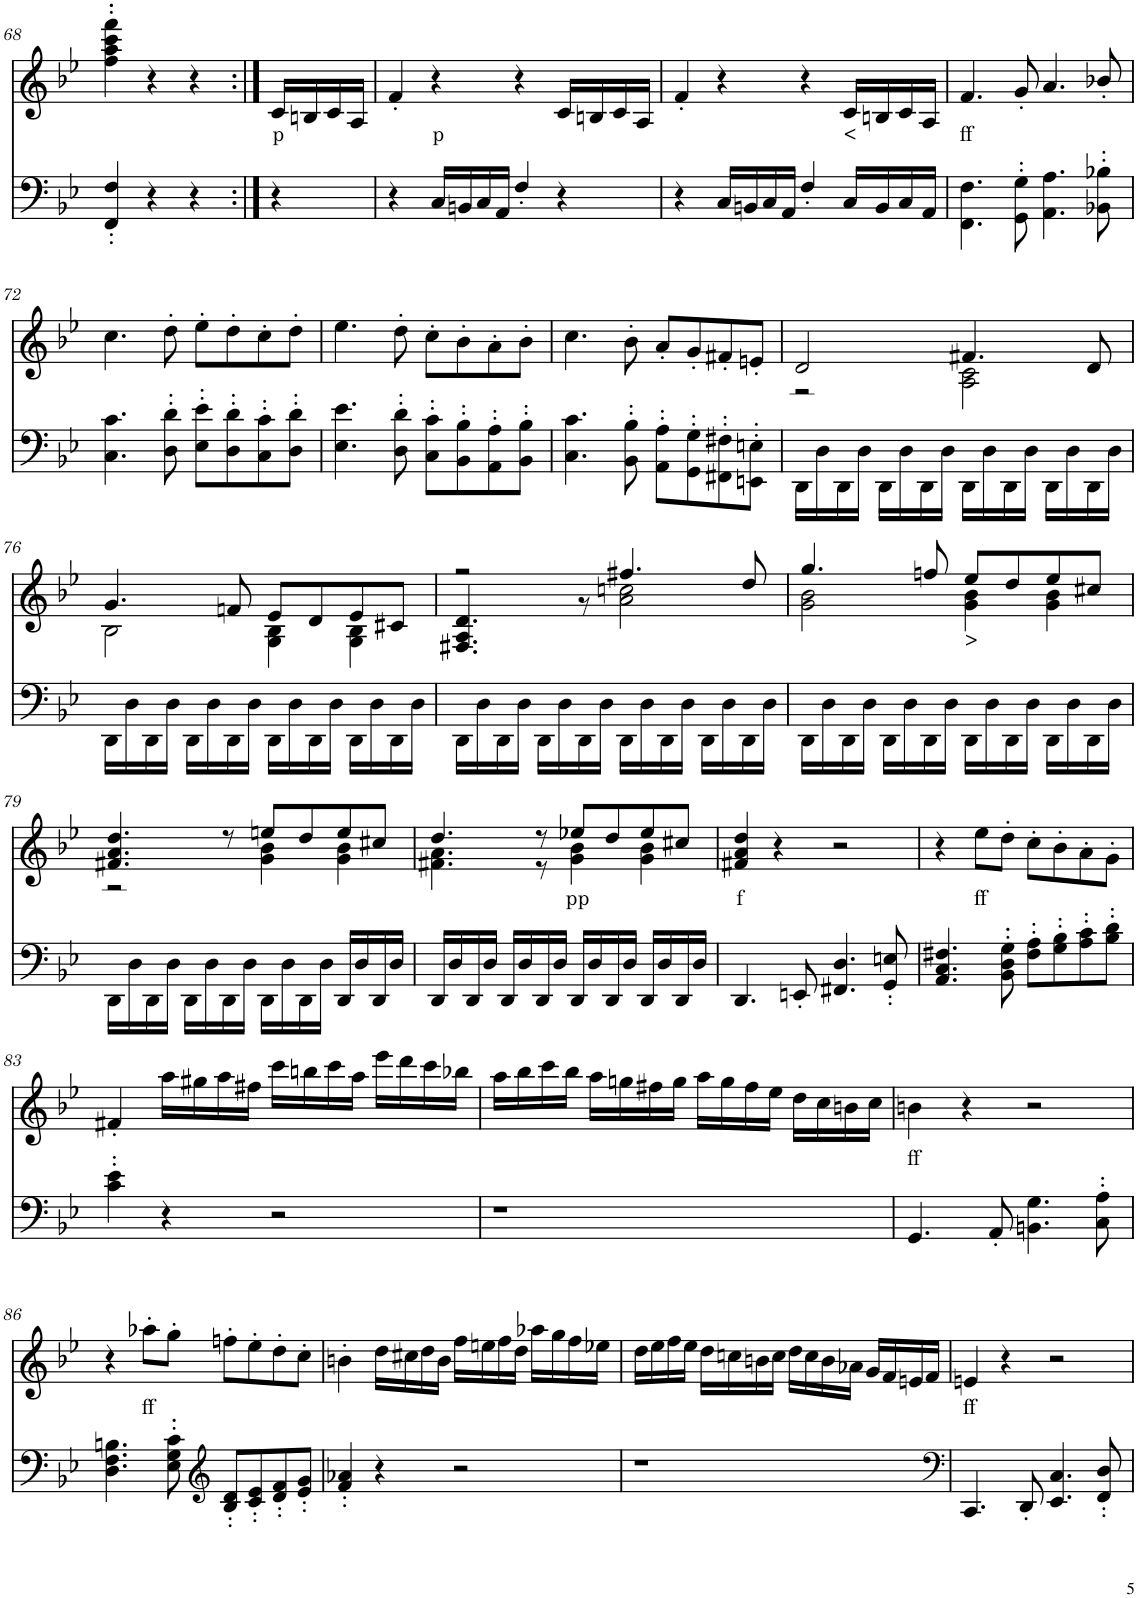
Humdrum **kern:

**kern	**kern	**text
*part2	*part1	*part1
*staff2	*staff1	*staff1
*I"Piano	*I"Piano	*
*I'Pno	*I'Pno	*
!!LO:PB:g=z
*clefF4	*clefG2	*
*k[b-e-]	*k[b-e-]	*
*B-:	*B-:	*
*M4/4	*M4/4	*
=68	=68	=68
4FF/' 4F/'	4ff\' 4aa\' 4ccc\' 4fff\'	.
4r	4r	.
4r	4r	.
=68X1:|!	=68X1:|!	=68X1:|!
!	!	!LO:LY:b
4r	16c/LL	p
.	16Bn/	.
.	16c/	.
.	16A/JJ	.
=69	=69	=69
4r	4f'/	.
!	!	!LO:LY:b
16C/LL	4r	p
16BBn/	.	.
16C/	.	.
16AA/JJ	.	.
4F'/	4r	.
4r	16c/LL	.
.	16Bn/	.
.	16c/	.
.	16A/JJ	.
=70	=70	=70
4r	4f'/	.
16C/LL	4r	.
16BBn/	.	.
16C/	.	.
16AA/JJ	.	.
4F'/	4r	.
!	!	!LO:LY:b
16C/LL	16c/LL	<
16BB/	16Bn/	.
16C/	16c/	.
16AA/JJ	16A/JJ	.
=71	=71	=71
!	!	!LO:LY:b
4.FF\ 4.F\	4.f/	ff
8GG\' 8G\'	8g'/	.
4.AA\ 4.A\	4.a/	.
8BB-X\' 8B-X\'	8b-X'/	.
!!LO:LB:g=z
=72	=72	=72
4.C\ 4.c\	4.cc\	.
8D\' 8d\'	8dd'\	.
8E-\' 8e-\'L	8ee-'\L	.
8D\' 8d\'	8dd'\	.
8C\' 8c\'	8cc'\	.
8D\' 8d\'J	8dd'\J	.
=73	=73	=73
4.E-\ 4.e-\	4.ee-\	.
8D\' 8d\'	8dd'\	.
8C\' 8c\'L	8cc'\L	.
8BB-\' 8B-\'	8b-'\	.
8AA\' 8A\'	8a'\	.
8BB-\' 8B-\'J	8b-'\J	.
=74	=74	=74
4.C\ 4.c\	4.cc\	.
8BB-\' 8B-\'	8b-'\	.
8AA\' 8A\'L	8a'/L	.
8GG\' 8G\'	8g'/	.
8FF#X\' 8F#X\'	8f#X'/	.
8EEn\' 8En\'J	8en'/J	.
=75	=75	=75
*	*^	*
16DD\LL	2d/	2r	.
16D\	.	.	.
16DD\	.	.	.
16D\JJ	.	.	.
16DD\LL	.	.	.
16D\	.	.	.
16DD\	.	.	.
16D\JJ	.	.	.
16DD\LL	4.f#X/	2A\ 2c\	.
16D\	.	.	.
16DD\	.	.	.
16D\JJ	.	.	.
16DD\LL	.	.	.
16D\	.	.	.
16DD\	8d/	.	.
16D\JJ	.	.	.
!!LO:LB:g=z	!!
=76	=76	=76	=76
16DD\LL	4.g/	2B-\	.
16D\	.	.	.
16DD\	.	.	.
16D\JJ	.	.	.
16DD\LL	.	.	.
16D\	.	.	.
16DD\	8fn/	.	.
16D\JJ	.	.	.
16DD\LL	8e-/L	4G\ 4B-\	.
16D\	.	.	.
16DD\	8d/	.	.
16D\JJ	.	.	.
16DD\LL	8e-/	4G\ 4B-\	.
16D\	.	.	.
16DD\	8c#X/J	.	.
16D\JJ	.	.	.
=77	=77	=77	=77
16DD\LL	2r	4.F#X/ 4.A/ 4.d/	.
16D\	.	.	.
16DD\	.	.	.
16D\JJ	.	.	.
16DD\LL	.	.	.
16D\	.	.	.
16DD\	.	8r	.
16D\JJ	.	.	.
16DD\LL	4.ff#X/	2a\ 2ccn\	.
16D\	.	.	.
16DD\	.	.	.
16D\JJ	.	.	.
16DD\LL	.	.	.
16D\	.	.	.
16DD\	8dd/	.	.
16D\JJ	.	.	.
=78	=78	=78	=78
16DD\LL	4.gg/	2g\ 2b-\	.
16D\	.	.	.
16DD\	.	.	.
16D\JJ	.	.	.
16DD\LL	.	.	.
16D\	.	.	.
16DD\	8ffn/	.	.
16D\JJ	.	.	.
!	!	!	!LO:LY:b
16DD\LL	8ee-/L	4g\ 4b-\	>
16D\	.	.	.
16DD\	8dd/	.	.
16D\JJ	.	.	.
16DD\LL	8ee-/	4g\ 4b-\	.
16D\	.	.	.
16DD\	8cc#X/J	.	.
16D\JJ	.	.	.
!!LO:LB:g=z	!!
=79	=79	=79	=79
16DD\LL	4.f#X/ 4.a/ 4.dd/	2r	.
16D\	.	.	.
16DD\	.	.	.
16D\JJ	.	.	.
16DD\LL	.	.	.
16D\	.	.	.
16DD\	8r	.	.
16D\JJ	.	.	.
16DD\LL	8een/L	4g\ 4b-\	.
16D\	.	.	.
16DD\	8dd/	.	.
16D\JJ	.	.	.
16DD/LL	8ee/	4g\ 4b-\	.
16D/	.	.	.
16DD/	8cc#X/J	.	.
16D/JJ	.	.	.
=80	=80	=80	=80
16DD/LL	4.dd/	4.f#X\ 4.a\	.
16D/	.	.	.
16DD/	.	.	.
16D/JJ	.	.	.
16DD/LL	.	.	.
16D/	.	.	.
16DD/	8r	8r	.
16D/JJ	.	.	.
!	!	!	!LO:LY:b
16DD/LL	8ee-X/L	4g\ 4b-\	pp
16D/	.	.	.
16DD/	8dd/	.	.
16D/JJ	.	.	.
16DD/LL	8ee-/	4g\ 4b-\	.
16D/	.	.	.
16DD/	8cc#X/J	.	.
16D/JJ	.	.	.
*	*v	*v	*
=81	=81	=81
!	!	!LO:LY:b
4.DD/	4f#X/ 4a/ 4dd/	f
.	4r	.
8EEn'/	.	.
4.FF#X/ 4.D/	2r	.
8GG/' 8En/'	.	.
=82	=82	=82
4.AA/ 4.C/ 4.F#X/	4r	.
!	!	!LO:LY:b
.	8ee-\L	ff
8BB-\' 8D\' 8G\'	8dd'\J	.
8F#\' 8A\'L	8cc'\L	.
8G\' 8B-\'	8b-'\	.
8A\' 8c\'	8a'\	.
8B-\' 8d\'J	8g'\J	.
!!LO:LB:g=z
=83	=83	=83
4c\' 4e-\'	4f#X'/	.
4r	16aa\LL	.
.	16gg#X\	.
.	16aa\	.
.	16ff#X\JJ	.
2r	16ccc\LL	.
.	16bbn\	.
.	16ccc\	.
.	16aa\JJ	.
.	16eee-\LL	.
.	16ddd\	.
.	16ccc\	.
.	16bb-X\JJ	.
=84	=84	=84
1r	16aa\LL	.
.	16bb-\	.
.	16ccc\	.
.	16bb-\JJ	.
.	16aa\LL	.
.	16ggn\	.
.	16ff#X\	.
.	16gg\JJ	.
.	16aa\LL	.
.	16gg\	.
.	16ff#\	.
.	16ee-\JJ	.
.	16dd\LL	.
.	16cc\	.
.	16bn\	.
.	16cc\JJ	.
=85	=85	=85
!	!	!LO:LY:b
4.GG/	4bn\	ff
.	4r	.
8AA'/	.	.
4.BBn\ 4.G\	2r	.
8C\' 8A\'	.	.
!!LO:LB:g=z
=86	=86	=86
4.D\ 4.F\ 4.Bn\	4r	.
!	!	!LO:LY:b
.	8aa-X'\L	ff
8E-\' 8G\' 8c\'	8gg'\J	.
*clefG2	*	*
8B/' 8d/'L	8ffn'\L	.
8c/' 8e-/'	8ee-'\	.
8d/' 8f/'	8dd'\	.
8e-/' 8g/'J	8cc'\J	.
=87	=87	=87
4f/' 4a-X/'	4bn'\	.
4r	16dd\LL	.
.	16cc#X\	.
.	16dd\	.
.	16b\JJ	.
2r	16ff\LL	.
.	16een\	.
.	16ff\	.
.	16dd\JJ	.
.	16aa-X\LL	.
.	16gg\	.
.	16ff\	.
.	16ee-X\JJ	.
=88	=88	=88
1r	16dd\LL	.
.	16ee-\	.
.	16ff\	.
.	16ee-\JJ	.
.	16dd\LL	.
.	16ccn\	.
.	16bn\	.
.	16cc\JJ	.
.	16dd\LL	.
.	16cc\	.
.	16b\	.
.	16a-X\JJ	.
.	16g/LL	.
.	16f/	.
.	16en/	.
.	16f/JJ	.
=89	=89	=89
*clefF4	*	*
!	!	!LO:LY:b
4.CC/	4en/	ff
.	4r	.
8DD'/	.	.
4.EE-/ 4.C/	2r	.
8FF/' 8D/'	.	.
=	=	=
*-	*-	*-
